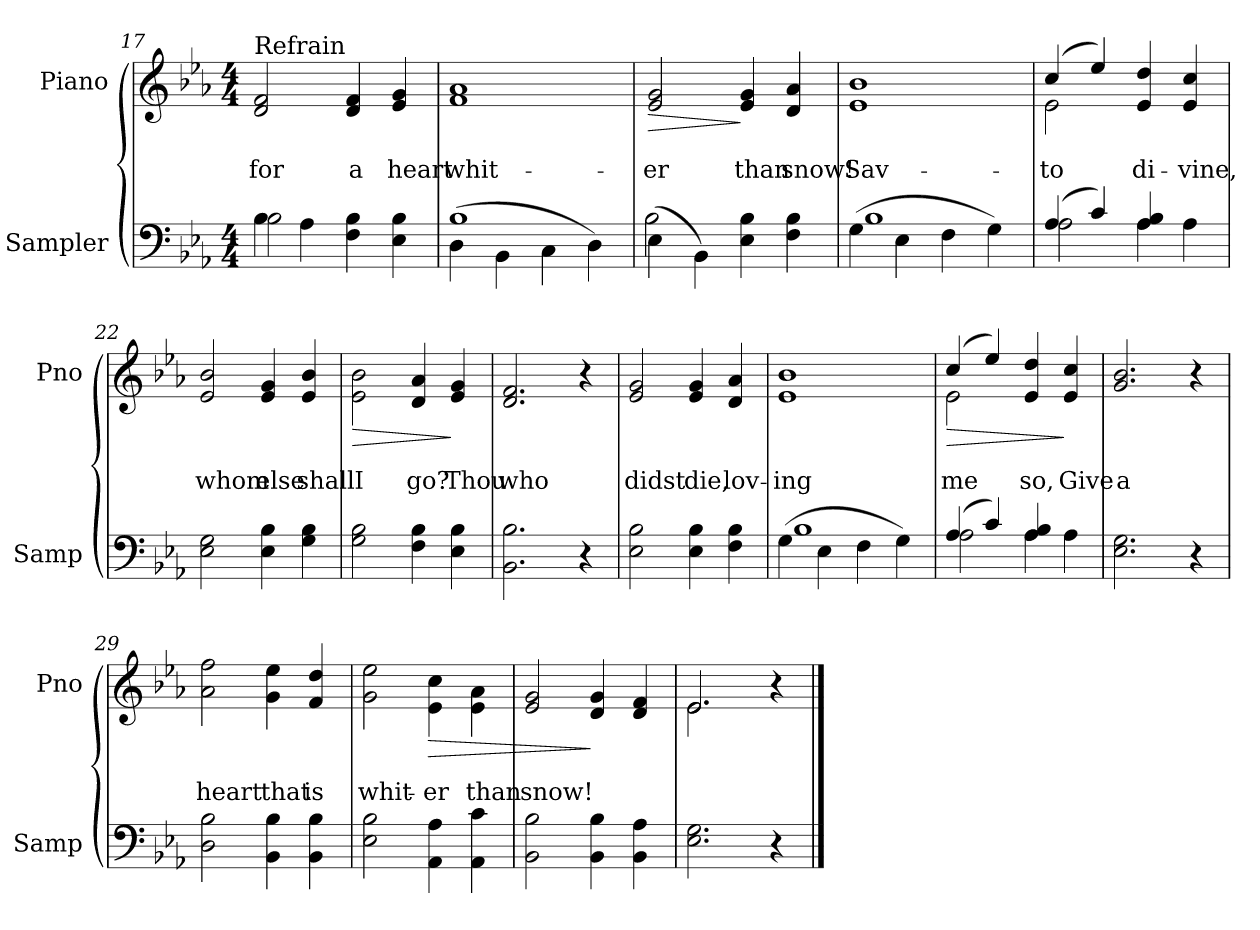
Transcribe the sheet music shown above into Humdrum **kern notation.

**kern	**kern	**text	**text	**dynam
*part2	*part1	*part1	*part1	*part1
*staff2	*staff1	*staff1	*staff1	*staff1
*I"Sampler	*I"Piano	*	*	*
*I'Samp	*I'Pno	*	*	*
*clefF4	*clefG2	*	*	*
*k[b-e-a-]	*k[b-e-a-]	*	*	*
*E-:	*E-:	*	*	*
*M4/4	*M4/4	*	*	*
=17	=17	=17	=17	=17
*^	*	*	*	*
!	!	!LO:TX:t=Refrain	!	!	!
4B-\	2B-	2d 2f	.	for	.
4A-\	.	.	.	.	.
4F 4B-	2ryy	4d 4f	.	a	.
4E- 4B-	.	4e- 4g	.	heart	.
=18	=18	=18	=18	=18	=18
(4D\	1B-	1f 1a-	.	whit-	.
4BB-\	.	.	.	.	.
4C\	.	.	.	.	.
4D\)	.	.	.	.	.
=19	=19	=19	=19	=19	=19
!	!	!	!	!	!LO:HP:b
(4E-\	2B-	2e- 2g	.	-er	>
4BB-\)	.	.	.	.	.
4E- 4B-	2ryy	4e- 4g	.	than	]
4F 4B-	.	4d 4a-	.	snow!	.
=20	=20	=20	=20	=20	=20
(4G\	1B-	1e- 1b-	.	Sav-	.
4E-\	.	.	.	.	.
4F\	.	.	.	.	.
4G\)	.	.	.	.	.
=21	=21	=21	=21	=21	=21
*	*	*^	*	*	*
(4A-/	2A-	(4cc/	2e-	.	to	.
4c/)	.	4ee-/)	.	.	.	.
4A- 4B-	4A-	4e- 4dd	2ryy	.	di-	.
4A-\	4ryy	4e- 4cc	.	.	-vine,	.
*v	*v	*	*	*	*	*
*	*v	*v	*	*	*
=22	=22	=22	=22	=22
2E- 2G	2e- 2b-	.	whom	.
4E- 4B-	4e- 4g	.	else	.
4G 4B-	4e- 4b-	.	shall	.
=23	=23	=23	=23	=23
!	!	!	!	!LO:HP:b
2G 2B-	2e-\ 2b-\	.	I	>
4F 4B-	4d 4a-	.	go?	.
4E- 4B-	4e- 4g	.	Thou	]
=24	=24	=24	=24	=24
2.BB- 2.B-	2.d 2.f	.	who	.
4r	4r	.	.	.
=25	=25	=25	=25	=25
2E- 2B-	2e- 2g	.	didst	.
4E- 4B-	4e- 4g	.	die,	.
4F 4B-	4d 4a-	.	lov-	.
=26	=26	=26	=26	=26
*^	*	*	*	*
(4G\	1B-	1e- 1b-	.	-ing	.
4E-\	.	.	.	.	.
4F\	.	.	.	.	.
4G\)	.	.	.	.	.
=27	=27	=27	=27	=27	=27
!	!	!	!	!	!LO:HP:b
*	*	*^	*	*	*
(4A-/	2A-	(4cc/	2e-	.	me	>
4c/)	.	4ee-/)	.	.	.	.
4A- 4B-	4A-	4e- 4dd	2ryy	.	so,	.
4A-\	4ryy	4e- 4cc	.	.	Give	]
*v	*v	*	*	*	*	*
*	*v	*v	*	*	*
=28	=28	=28	=28	=28
2.E- 2.G	2.g 2.b-	.	a	.
4r	4r	.	.	.
=29	=29	=29	=29	=29
2D 2B-	2a- 2ff	.	heart	.
4BB- 4B-	4g 4ee-	.	that	.
4BB- 4B-	4f 4dd	.	is	.
=30	=30	=30	=30	=30
2E- 2B-	2g 2ee-	.	whit-	.
!	!	!	!	!LO:HP:b
4AA- 4A-	4e-\ 4cc\	.	-er	>
4AA- 4c	4e-\ 4a-\	.	than	.
=31	=31	=31	=31	=31
2BB- 2B-	2e- 2g	.	snow!	.
4BB- 4B-	4d 4g	.	.	]
4BB- 4A-	4d 4f	.	.	.
=32	=32	=32	=32	=32
*	*^	*	*	*
2.E- 2.G	2.e-/	2.e-	.	.	.
4r	4r	4ryy	.	.	.
*	*v	*v	*	*	*
==	==	==	==	==
*-	*-	*-	*-	*-
